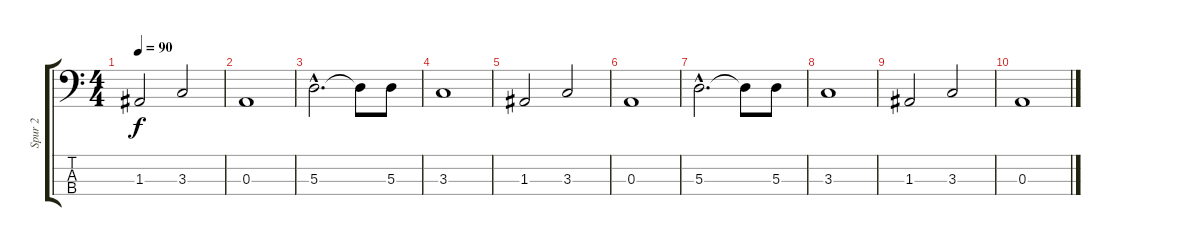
\track ("Spur 2" "Spur 2") {instrument electricbassfinger}
\staff {score tabs}
\tuning (G2 D2 A1 E1) {hide}
\ts (4 4)
\tempo 90
\clef f4
\ks c
1.3.2{dy f} 3.3.2 |
0.3.1 |
5.3{hac}.2{d} 5.3{t}.8 5.3.8 |
3.3.1 |
1.3.2 3.3.2 |
0.3.1 |
5.3{hac}.2{d} 5.3{t}.8 5.3.8 |
3.3.1 |
1.3.2 3.3.2 |
0.3.1
